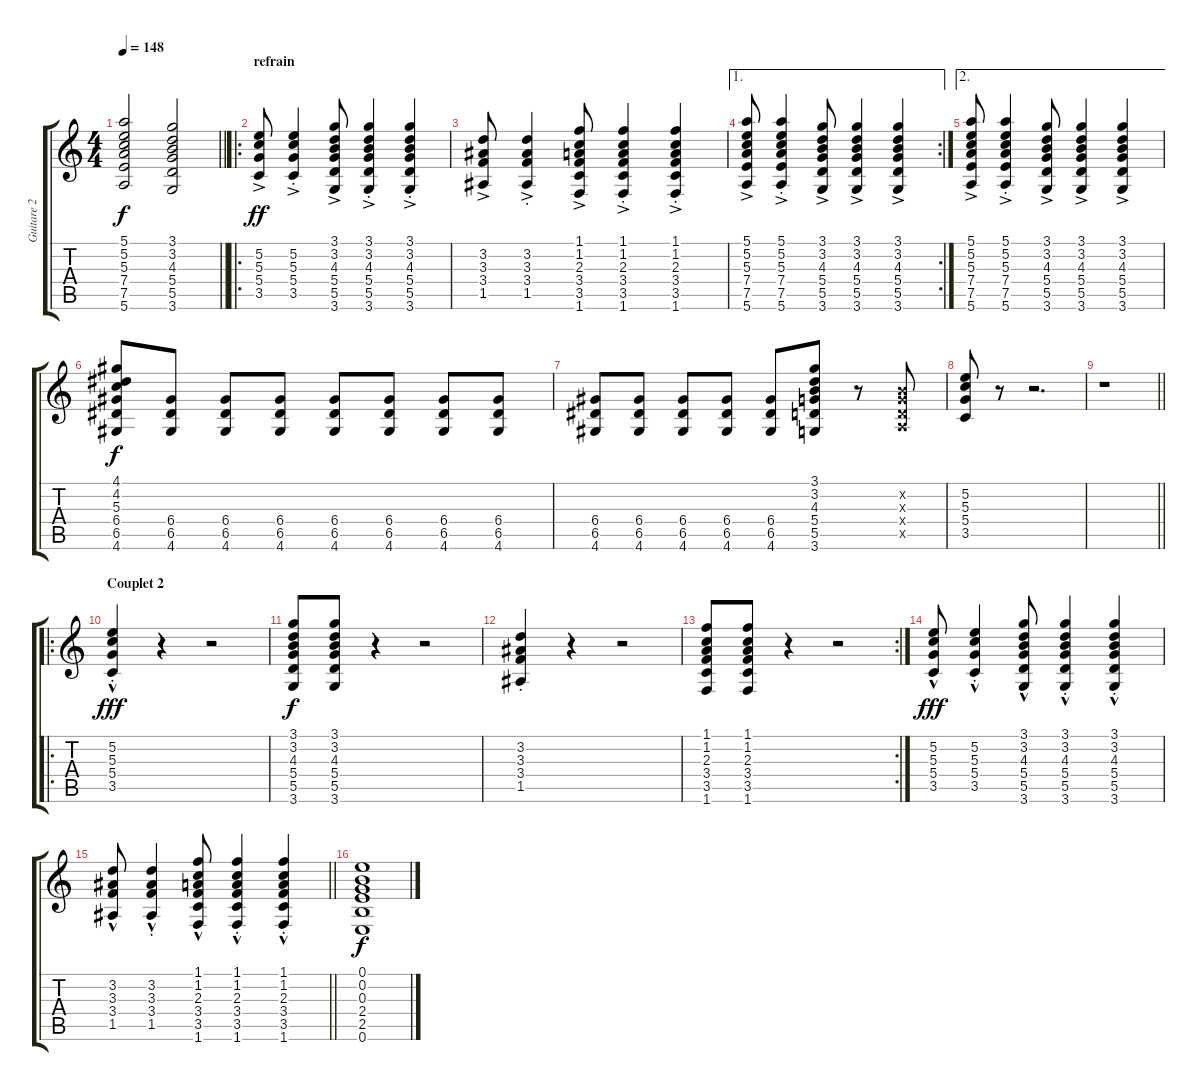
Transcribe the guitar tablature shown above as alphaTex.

\track ("Guitare 2" "Guitare 2") {instrument distortionguitar}
\staff {score tabs}
\tuning (E4 B3 G3 D3 A2 E2) {hide}
\ts (4 4)
\tempo 148
\clef g2
\barLineRight lightlight
\ks c
(5.1 5.2 5.3 7.4 7.5 5.6).2{dy f} (3.1 3.2 4.3 5.4 5.5 3.6).2 |
\ro
\section ("" "refrain")
(5.2 5.3 5.4{ac} 3.5{ac}).8{dy ff} (5.2{st} 5.3{st} 5.4{ac st} 3.5{ac st}).4 (3.1 3.2 4.3 5.4 5.5{ac} 3.6{ac}).8 (3.1{st} 3.2{st} 4.3{st} 5.4{st} 5.5{ac st} 3.6{ac st}).4 (3.1{st} 3.2{st} 4.3{st} 5.4{st} 5.5{ac st} 3.6{ac}).4 |
(3.2 3.3 3.4{ac} 1.5{ac}).8 (3.2 3.3 3.4{ac} 1.5{ac st}).4 (1.1 1.2 2.3 3.4{ac} 3.5{ac} 1.6{ac}).8 (1.1{st} 1.2{st} 2.3{st} 3.4{ac st} 3.5{ac st} 1.6{ac st}).4 (1.1{st} 1.2{st} 2.3{st} 3.4{ac st} 3.5{ac st} 1.6{ac st}).4 |
\ae 1
\rc 2
(5.1 5.2 5.3 7.4 7.5{ac} 5.6{ac}).8 (5.1{ac st} 5.2{ac st} 5.3{ac st} 7.4{ac st} 7.5{ac st} 5.6{ac st}).4 (3.1 3.2 4.3 5.4 5.5{ac} 3.6{ac}).8 (3.1{ac} 3.2{ac} 4.3{ac} 5.4{ac} 5.5{ac} 3.6{ac}).4 (3.1{ac} 3.2{ac} 4.3{ac} 5.4{ac} 5.5{ac} 3.6{ac}).4 |
\ae 2
(5.1 5.2 5.3 7.4 7.5{ac} 5.6{ac}).8 (5.1{ac st} 5.2{ac st} 5.3{ac st} 7.4{ac st} 7.5{ac st} 5.6{ac st}).4 (3.1 3.2 4.3 5.4 5.5{ac} 3.6{ac}).8 (3.1{ac} 3.2{ac} 4.3{ac} 5.4{ac} 5.5{ac} 3.6{ac}).4 (3.1{ac} 3.2{ac} 4.3{ac} 5.4{ac} 5.5{ac} 3.6{ac}).4 |
(4.1 4.2 5.3 6.4 6.5 4.6).8{dy f} (6.4 6.5 4.6).8 (6.4 6.5 4.6).8 (6.4 6.5 4.6).8 (6.4 6.5 4.6).8 (6.4 6.5 4.6).8 (6.4 6.5 4.6).8 (6.4 6.5 4.6).8 |
(6.4 6.5 4.6).8 (6.4 6.5 4.6).8 (6.4 6.5 4.6).8 (6.4 6.5 4.6).8 (6.4 6.5 4.6).8 (3.1 3.2 4.3 5.4 5.5 3.6).8 r.8 (0.2{x} 0.3{x} 0.4{x} 0.5{x}).8 |
(5.2 5.3 5.4 3.5).8 r.8 r.2{d} |
\barLineRight lightlight
r.1 |
\ro
\section ("" "Couplet 2")
(5.2{st} 5.3 5.4{hac st} 3.5{hac}).4{dy fff} r.4 r.2 |
(3.1 3.2 4.3 5.4 5.5 3.6).8{dy f} (3.1 3.2 4.3 5.4 5.5 3.6).8 r.4 r.2 |
(3.2{st} 3.3 3.4 1.5).4 r.4 r.2 |
\rc 2
(1.1 1.2 2.3 3.4 3.5 1.6).8 (1.1 1.2 2.3 3.4 3.5 1.6).8 r.4 r.2 |
(5.2 5.3 5.4{hac} 3.5{hac}).8{dy fff} (5.2{st} 5.3{st} 5.4{hac st} 3.5{hac st}).4 (3.1 3.2 4.3 5.4 5.5{hac} 3.6{hac}).8 (3.1{st} 3.2{st} 4.3{st} 5.4{st} 5.5{hac st} 3.6{hac st}).4 (3.1{st} 3.2{st} 4.3{st} 5.4{st} 5.5{hac st} 3.6{hac}).4 |
\barLineRight lightlight
(3.2 3.3 3.4{hac} 1.5{hac}).8 (3.2 3.3 3.4{hac} 1.5{hac st}).4 (1.1 1.2 2.3 3.4{hac} 3.5{hac} 1.6{hac}).8 (1.1{st} 1.2{st} 2.3{st} 3.4{hac st} 3.5{hac st} 1.6{hac st}).4 (1.1{st} 1.2{st} 2.3{st} 3.4{hac st} 3.5{hac st} 1.6{hac st}).4 |
(0.1 0.2 0.3 2.4 2.5 0.6).1{dy f}
